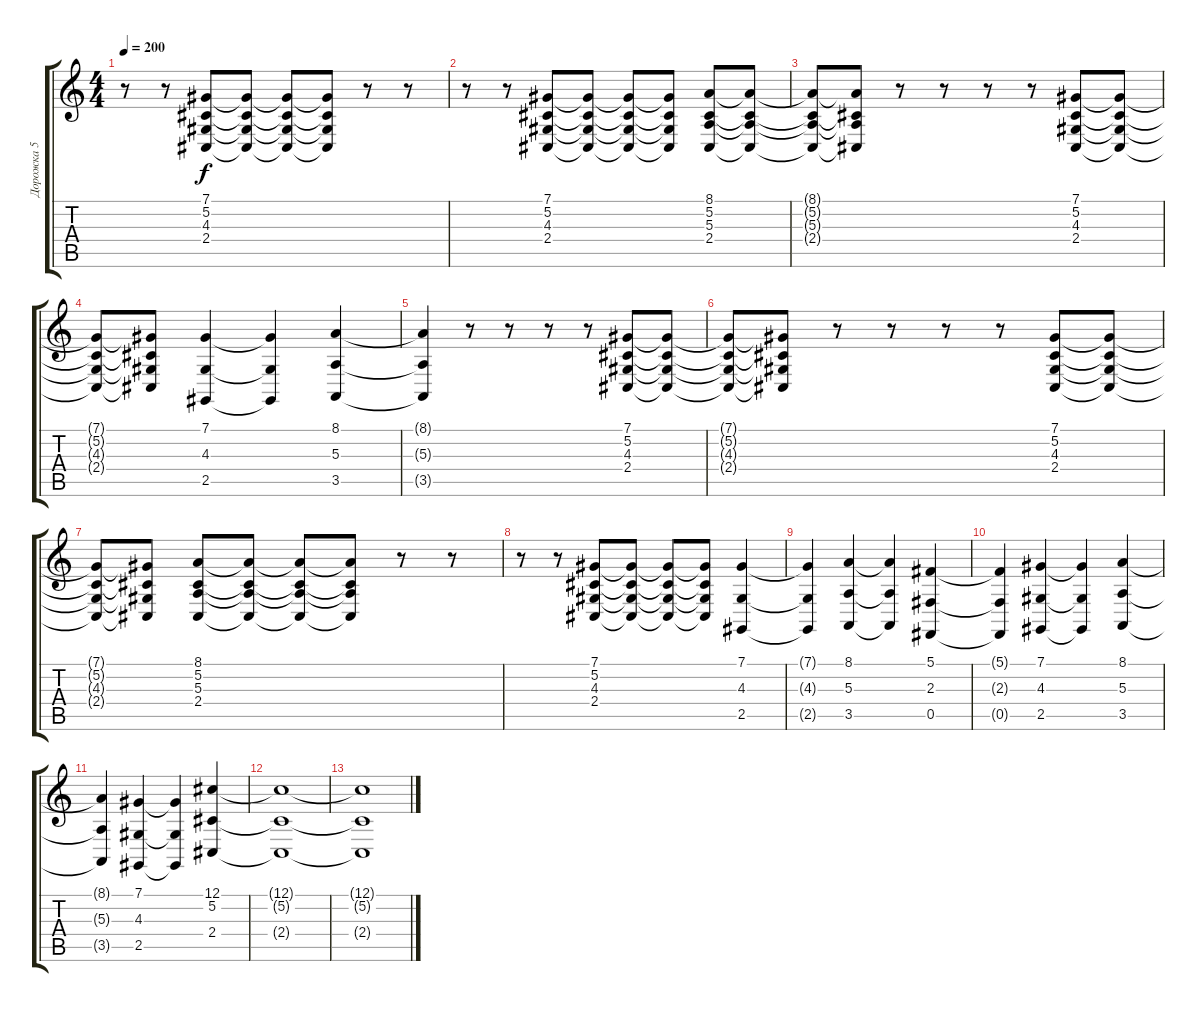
\track ("Дорожка 5" "Дорожка 5") {instrument tremolostrings}
\staff {score tabs}
\tuning (Db4 Ab3 E3 B2 Gb2 Db2) {hide}
\ts (4 4)
\tempo 200
\clef g2
\ks c
r.8{dy f} r.8 (7.1 5.2 4.3 2.4).8 (7.1{t} 5.2{t} 4.3{t} 2.4{t}).8 (7.1{t} 5.2{t} 4.3{t} 2.4{t}).8 (7.1{t} 5.2{t} 4.3{t} 2.4{t}).8 r.8 r.8 |
r.8 r.8 (7.1 5.2 4.3 2.4).8 (7.1{t} 5.2{t} 4.3{t} 2.4{t}).8 (7.1{t} 5.2{t} 4.3{t} 2.4{t}).8 (7.1{t} 5.2{t} 4.3{t} 2.4{t}).8 (8.1 5.2 5.3 2.4).8 (8.1{t} 5.2{t} 5.3{t} 2.4{t}).8 |
(8.1{t} 5.2{t} 5.3{t} 2.4{t}).8 (8.1{t} 5.2{t} 5.3{t} 2.4{t}).8 r.8 r.8 r.8 r.8 (7.1 5.2 4.3 2.4).8 (7.1{t} 5.2{t} 4.3{t} 2.4{t}).8 |
(7.1{t} 5.2{t} 4.3{t} 2.4{t}).8 (7.1{t} 5.2{t} 4.3{t} 2.4{t}).8 (7.1 4.3 2.5).4 (7.1{t} 4.3{t} 2.5{t}).4 (8.1 5.3 3.5).4 |
(8.1{t} 5.3{t} 3.5{t}).4 r.8 r.8 r.8 r.8 (7.1 5.2 4.3 2.4).8 (7.1{t} 5.2{t} 4.3{t} 2.4{t}).8 |
(7.1{t} 5.2{t} 4.3{t} 2.4{t}).8 (7.1{t} 5.2{t} 4.3{t} 2.4{t}).8 r.8 r.8 r.8 r.8 (7.1 5.2 4.3 2.4).8 (7.1{t} 5.2{t} 4.3{t} 2.4{t}).8 |
(7.1{t} 5.2{t} 4.3{t} 2.4{t}).8 (7.1{t} 5.2{t} 4.3{t} 2.4{t}).8 (8.1 5.2 5.3 2.4).8 (8.1{t} 5.2{t} 5.3{t} 2.4{t}).8 (8.1{t} 5.2{t} 5.3{t} 2.4{t}).8 (8.1{t} 5.2{t} 5.3{t} 2.4{t}).8 r.8 r.8 |
r.8 r.8 (7.1 5.2 4.3 2.4).8 (7.1{t} 5.2{t} 4.3{t} 2.4{t}).8 (7.1{t} 5.2{t} 4.3{t} 2.4{t}).8 (7.1{t} 5.2{t} 4.3{t} 2.4{t}).8 (7.1 4.3 2.5).4 |
(7.1{t} 4.3{t} 2.5{t}).4 (8.1 5.3 3.5).4 (8.1{t} 5.3{t} 3.5{t}).4 (5.1 2.3 0.5).4 |
(5.1{t} 2.3{t} 0.5{t}).4 (7.1 4.3 2.5).4 (7.1{t} 4.3{t} 2.5{t}).4 (8.1 5.3 3.5).4 |
(8.1{t} 5.3{t} 3.5{t}).4 (7.1 4.3 2.5).4 (7.1{t} 4.3{t} 2.5{t}).4 (12.1 5.2 2.4).4 |
(12.1{t} 5.2{t} 2.4{t}).1 |
(12.1{t} 5.2{t} 2.4{t}).1
